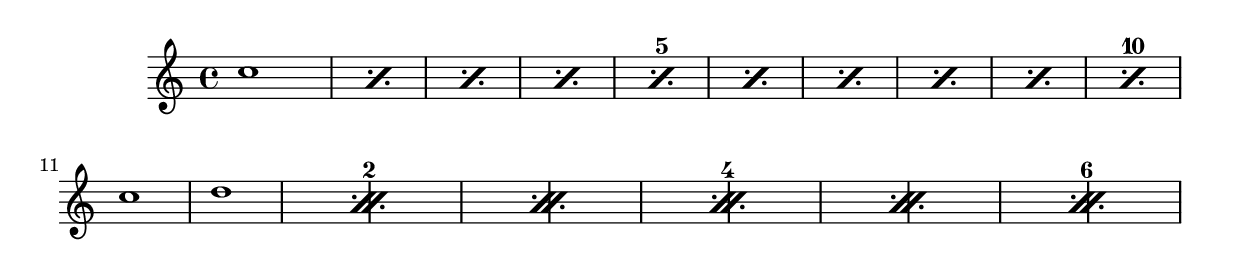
%% Do not edit this file; it is automatically
%% generated from LSR http://lsr.dsi.unimi.it
%% This file is in the public domain.
\version "2.13.16"

\header {
  lsrtags = "repeats, tweaks-and-overrides"

%% Translation of GIT committish: 00ef2ac3dd16e21c9ffdffaa4d6d043a3f1a76e6
  texidoces = "
Se pueden mostrar los contadores de las repeticiones del tipo
porcentaje a intervalos regulares mediante el establecimiento de
la propiedad de contexto @code{repeatCountVisibility}.

"
  doctitlees = "Visibilidad del contador de repeticiones de tipo porcentaje"


%% Translation of GIT committish: d96023d8792c8af202c7cb8508010c0d3648899d
  texidocde = "
Prozentwiederholungszähler können in regelmäßigen Intervallen angezeigt
werden, indem man die Eigenschaft @code{repeatCountVisibility} beeinflusst.
"
  doctitlede = "Sichtbarkeit von Prozent-Wiederholungen"

%% Translation of GIT committish: e98b2d804c2a136edfa28adc894bb584f676c884
  texidocfr = "
Le numéro de mesure répétée sera imprimé à intervalle régulier si vous
déterminez la propriété de contexte @code{repeatCountVisibility}.

"
  doctitlefr = "Affichage du numéro de répétition en pourcent"


  texidoc = "
Percent repeat counters can be shown at regular intervals by setting
the context property @code{repeatCountVisibility}.

"
  doctitle = "Percent repeat count visibility"
} % begin verbatim

\relative c'' {
  \set countPercentRepeats = ##t
  \set repeatCountVisibility = #(every-nth-repeat-count-visible 5)
  \repeat percent 10 { c1 } \break
  \set repeatCountVisibility = #(every-nth-repeat-count-visible 2)
  \repeat percent 6 { c1 d1 }
}
